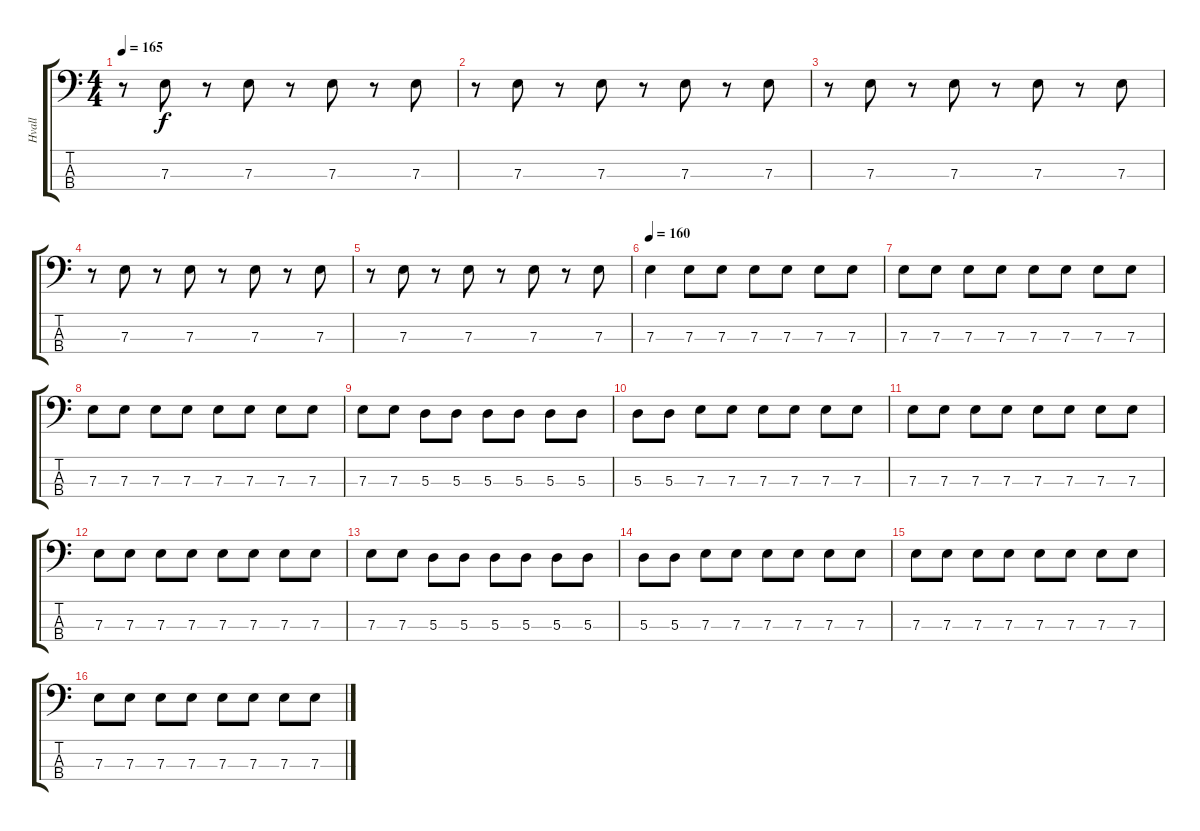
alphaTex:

\track ("Hvall" "Hvall") {instrument electricbasspick}
\staff {score tabs}
\tuning (G2 D2 A1 E1) {hide}
\ts (4 4)
\tempo 165
\clef f4
\ks c
r.8{dy f} 7.3.8 r.8 7.3.8 r.8 7.3.8 r.8 7.3.8 |
r.8 7.3.8 r.8 7.3.8 r.8 7.3.8 r.8 7.3.8 |
r.8 7.3.8 r.8 7.3.8 r.8 7.3.8 r.8 7.3.8 |
r.8 7.3.8 r.8 7.3.8 r.8 7.3.8 r.8 7.3.8 |
r.8 7.3.8 r.8 7.3.8 r.8 7.3.8 r.8 7.3.8 |
\tempo 160
7.3.4 7.3.8 7.3.8 7.3.8 7.3.8 7.3.8 7.3.8 |
7.3.8 7.3.8 7.3.8 7.3.8 7.3.8 7.3.8 7.3.8 7.3.8 |
7.3.8 7.3.8 7.3.8 7.3.8 7.3.8 7.3.8 7.3.8 7.3.8 |
7.3.8 7.3.8 5.3.8 5.3.8 5.3.8 5.3.8 5.3.8 5.3.8 |
5.3.8 5.3.8 7.3.8 7.3.8 7.3.8 7.3.8 7.3.8 7.3.8 |
7.3.8 7.3.8 7.3.8 7.3.8 7.3.8 7.3.8 7.3.8 7.3.8 |
7.3.8 7.3.8 7.3.8 7.3.8 7.3.8 7.3.8 7.3.8 7.3.8 |
7.3.8 7.3.8 5.3.8 5.3.8 5.3.8 5.3.8 5.3.8 5.3.8 |
5.3.8 5.3.8 7.3.8 7.3.8 7.3.8 7.3.8 7.3.8 7.3.8 |
7.3.8 7.3.8 7.3.8 7.3.8 7.3.8 7.3.8 7.3.8 7.3.8 |
7.3.8 7.3.8 7.3.8 7.3.8 7.3.8 7.3.8 7.3.8 7.3.8
